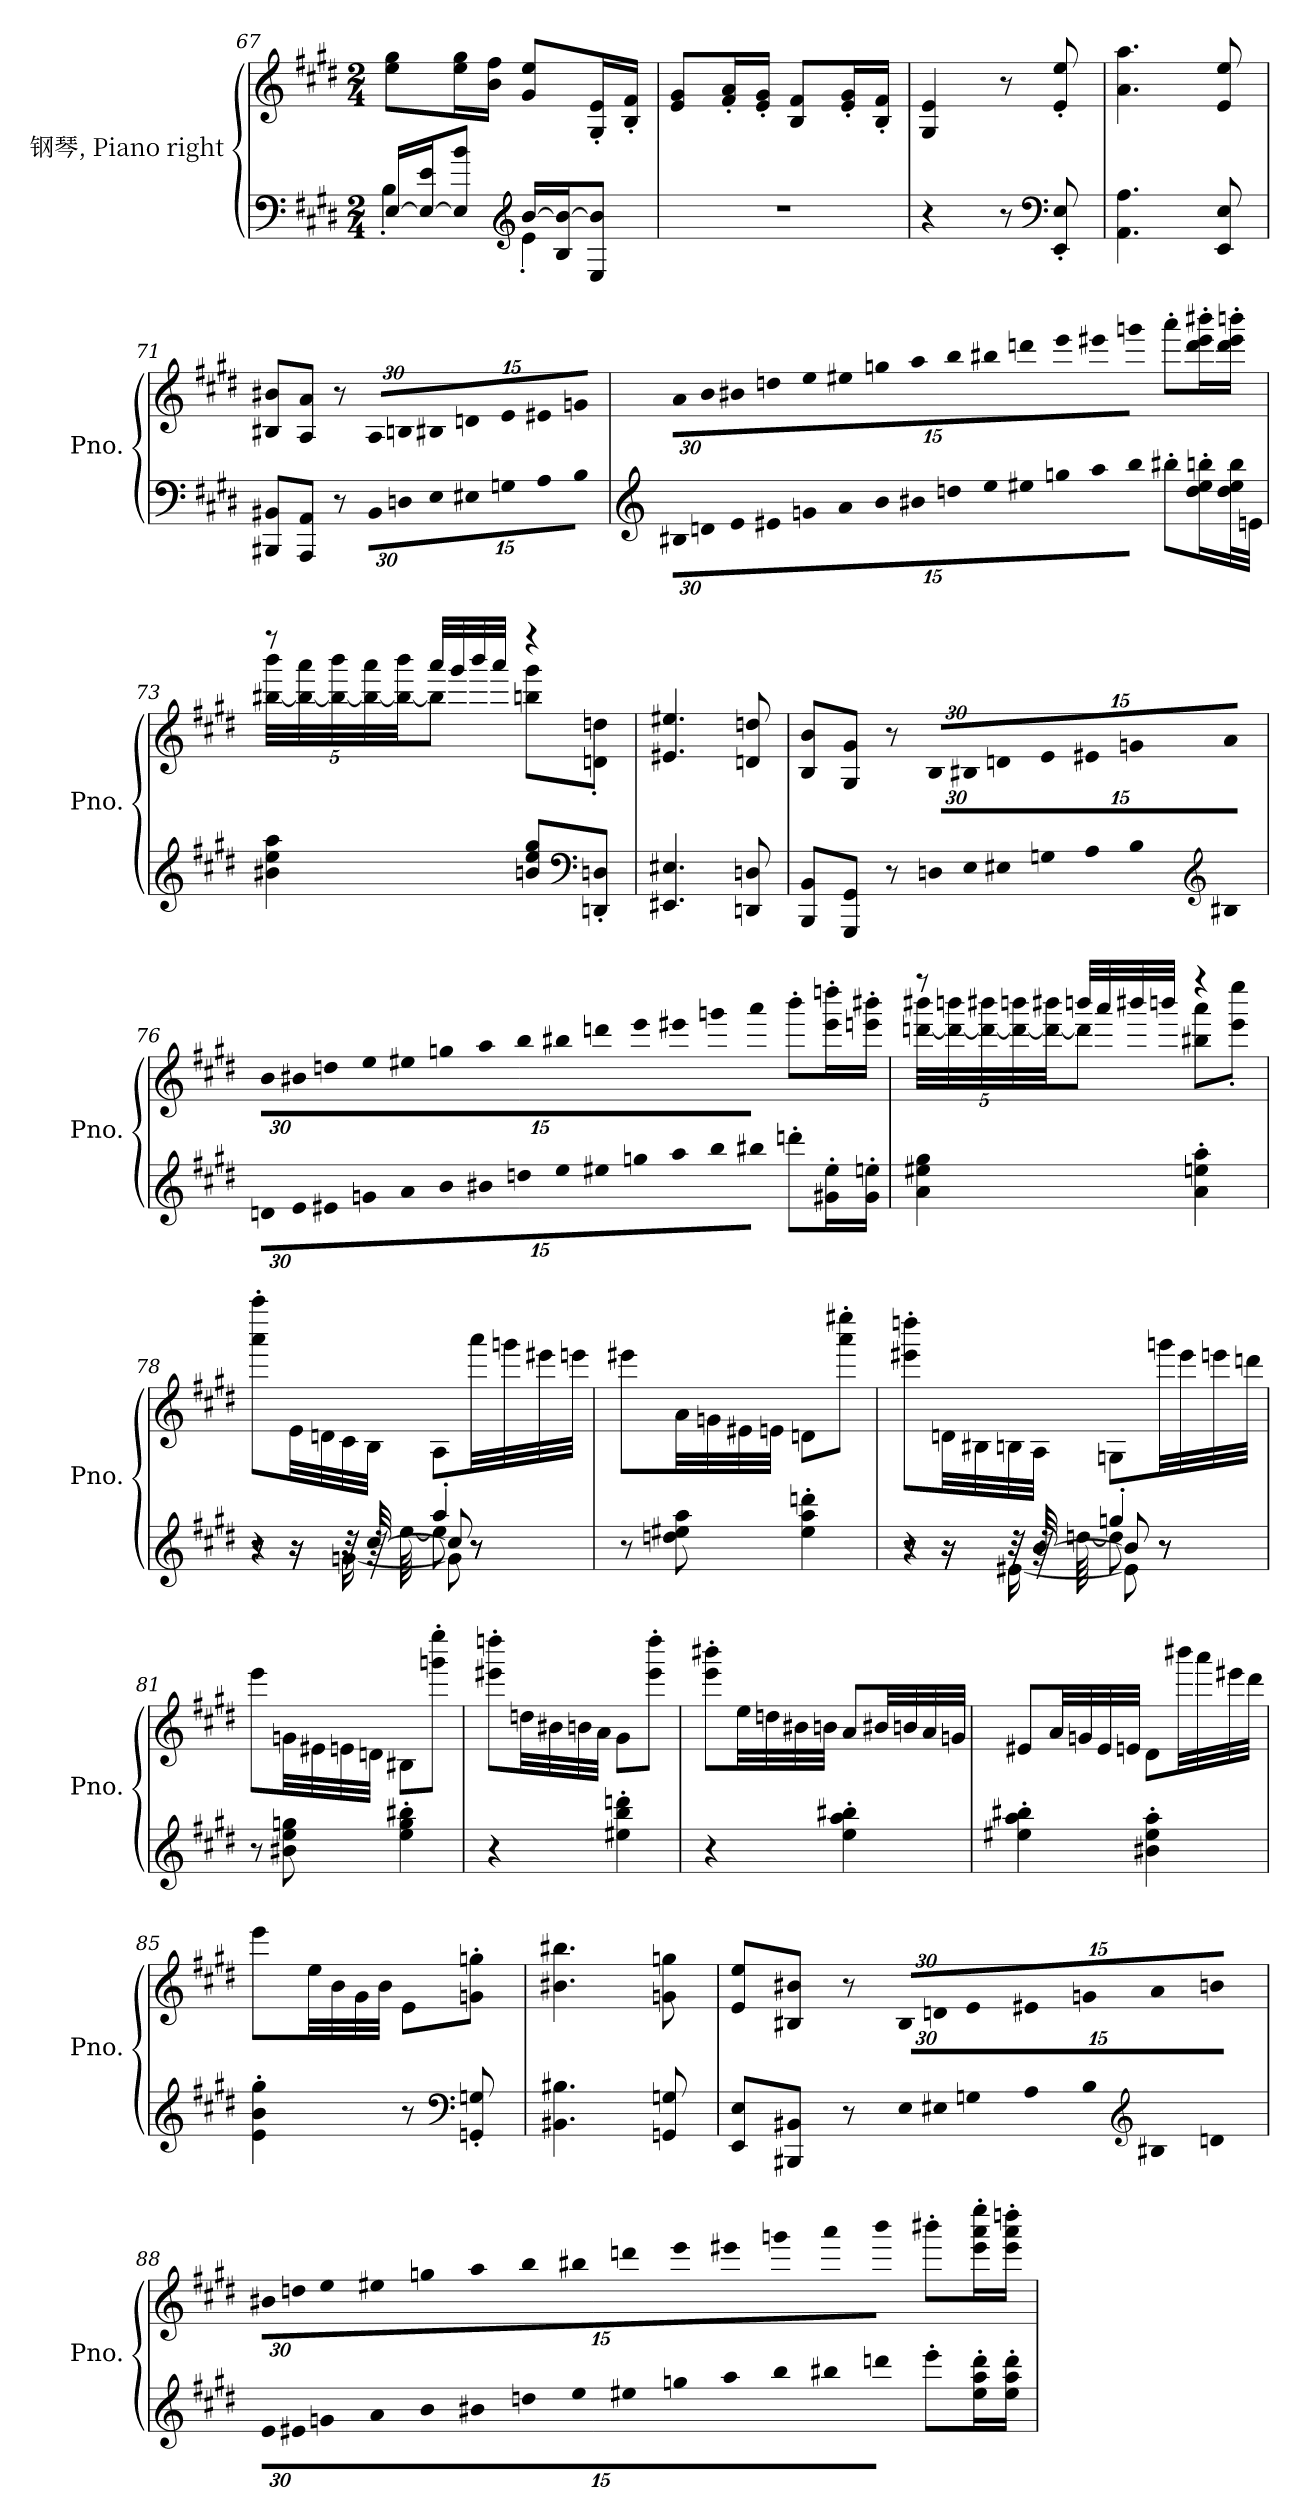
**kern	**kern
*part1	*part1
*staff2	*staff1
*I"钢琴, Piano right	*
*I'Pno.	*
*clefF4	*clefG2
*k[f#c#g#d#]	*k[f#c#g#d#]
*M2/4	*M2/4
*MM83	*MM83
=67	=67
*^	*
[16E/LL	4B'\	8ee\ 8gg#\L
16E/_ 16e/J	.	.
*	*	*MM88
8E/] 8b/J	.	16ee\ 16gg#\L
.	.	16b\ 16ff#\JJ
*clefG2	*	*
*	*	*MM85
[16b/LL	4e'\	8g#/ 8ee/L
16B/ 16b/_J	.	.
*	*	*MM80
8E/ 8b/]J	.	16G#/' 16e/'L
.	.	16B/' 16f#/'JJ
*v	*v	*
=68	=68
*	*MM76
2r	8e/ 8g#/L
*	*MM68
.	16f#/' 16a/'L
.	16e/' 16g#/'JJ
*	*MM64
.	8B/ 8f#/L
*	*MM53
.	16e/' 16g#/'L
*	*MM42
.	16B/' 16f#/'JJ
!!LO:LB:g=z
=69	=69
*	*MM64
4r	4G#/ 4e/
8r	8r
*clefF4	*
8EE/' 8E/'	8e/' 8ee/'
=70	=70
*	*MM78
4.AA\ 4.A\	4.a\ 4.aa\
*	*MM76
8EE/ 8E/	8e/ 8ee/
=71	=71
*	*MM75
8BBB#X/ 8BB#X/L	8B#X/ 8b#X/L
*	*MM64
8AAA/ 8AA/J	8A/ 8a/J
8r	8r
*Xbrackettup	*
!LO:N:vis=256%9	!
*	*Xbrackettup
*	*MM80
!	!LO:N:vis=256%9
960%17BB#\LLLL	960%17A/LLLL
!LO:N:vis=256%9	!LO:N:vis=256%9
960%17Dn\	960%17Bn/
1920ryy	1920ryy
!LO:N:vis=256%9	!LO:N:vis=256%9
960%17E\	960%17B#X/
!LO:N:vis=256%9	!LO:N:vis=256%9
960%17E#X\	960%17dn/
!LO:N:vis=256%9	!LO:N:vis=256%9
960%17Gn\	960%17e/
!LO:N:vis=256%9	!LO:N:vis=256%9
960%17A\	960%17e#X/
1920ryy	1920ryy
!LO:N:vis=256%9	!LO:N:vis=256%9
960%17B\JJJJ	960%17gn/JJJJ
!!LO:LB:g=z
=72	=72
*clefG2	*
!LO:N:vis=256%9	!LO:N:vis=256%9
960%17B#X\LLLL	960%17a\LLLL
!LO:N:vis=256%9	!LO:N:vis=256%9
960%17dn\	960%17b\
1920ryy	1920ryy
!LO:N:vis=256%9	!LO:N:vis=256%9
960%17e\	960%17b#X\
!LO:N:vis=256%9	!LO:N:vis=256%9
960%17e#X\	960%17ddn\
!LO:N:vis=256%9	!LO:N:vis=256%9
960%17gn\	960%17ee\
!LO:N:vis=256%9	!LO:N:vis=256%9
960%17a\	960%17ee#X\
1920ryy	1920ryy
!LO:N:vis=256%9	!LO:N:vis=256%9
960%17b\	960%17ggn\
!LO:N:vis=256%9	!LO:N:vis=256%9
960%17b#X\	960%17aa\
!LO:N:vis=256%9	!LO:N:vis=256%9
960%17ddn\	960%17bb\
1920ryy	1920ryy
!LO:N:vis=256%9	!LO:N:vis=256%9
960%17ee\	960%17bb#X\
!LO:N:vis=256%9	!LO:N:vis=256%9
960%17ee#X\	960%17dddn\
!LO:N:vis=256%9	!LO:N:vis=256%9
960%17ggn\	960%17eee\
!LO:N:vis=256%9	!LO:N:vis=256%9
960%17aa\	960%17eee#X\
1920ryy	1920ryy
!LO:N:vis=256%9	!LO:N:vis=256%9
960%17bb\JJJJ	960%17gggn\JJJJ
*	*MM79
8bb#X'\L	8aaa'\L
*	*MM76
16dd\' 16ee#\' 16bbn\'L	16ddd\' 16eee#\' 16bbb#X\'L
32dd\ 32ee#\ 32bb\L	16ddd\' 16eee#\' 16bbbn\'JJ
32en\JJJ	.
!!LO:PB:g=z
=73	=73
*	*MM81
*	*^
4b#X\ 4ee\ 4aa\	8r	[40bb#X\ 40bbb\LLL
.	.	40bb#\_ 40aaa\
.	.	40bb#\_ 40bbb\
.	.	40bb#\_ 40aaa\
.	.	40bb#\_ 40bbb\JJ
.	32aaa/LLL	8bb#\J]
.	32ggg#/	.
.	32bbb/	.
.	32aaa/JJJ	.
8bn/ 8ee/ 8gg#/L	4r	8bbn\ 8ggg#\L
*clefF4	*	*
*	*MM64	*
8DDn/' 8Dn/'J	.	8dn\' 8ddn\'J
*	*v	*v
=74	=74
*	*MM78
4.EE#X/ 4.E#X/	4.e#X/ 4.ee#X/
*	*MM80
8DDn/ 8Dn/	8dn/ 8ddn/
=75	=75
*	*MM78
8BBB/ 8BB/L	8B/ 8b/L
*	*MM64
8GGG#/ 8GG#/J	8G#/ 8g#/J
8r	8r
*	*MM80
!LO:N:vis=256%9	!LO:N:vis=256%9
960%17Dn/LLLL	960%17B/LLLL
!LO:N:vis=256%9	!LO:N:vis=256%9
960%17E/	960%17B#X/
1920ryy	1920ryy
!LO:N:vis=256%9	!LO:N:vis=256%9
960%17E#X/	960%17dn/
!LO:N:vis=256%9	!LO:N:vis=256%9
960%17Gn/	960%17e/
!LO:N:vis=256%9	!LO:N:vis=256%9
960%17A/	960%17e#X/
!LO:N:vis=256%9	!LO:N:vis=256%9
960%17B/	960%17gn/
1920ryy	1920ryy
*clefG2	*
!LO:N:vis=256%9	!LO:N:vis=256%9
960%17B#X/JJJJ	960%17a/JJJJ
!!LO:LB:g=z
=76	=76
!LO:N:vis=256%9	!LO:N:vis=256%9
960%17dn\LLLL	960%17b\LLLL
!LO:N:vis=256%9	!LO:N:vis=256%9
960%17e\	960%17b#X\
1920ryy	1920ryy
!LO:N:vis=256%9	!LO:N:vis=256%9
960%17e#X\	960%17ddn\
!LO:N:vis=256%9	!LO:N:vis=256%9
960%17gn\	960%17ee\
!LO:N:vis=256%9	!LO:N:vis=256%9
960%17a\	960%17ee#X\
!LO:N:vis=256%9	!LO:N:vis=256%9
960%17b\	960%17ggn\
1920ryy	1920ryy
!LO:N:vis=256%9	!LO:N:vis=256%9
960%17b#X\	960%17aa\
!LO:N:vis=256%9	!LO:N:vis=256%9
960%17ddn\	960%17bb\
!LO:N:vis=256%9	!LO:N:vis=256%9
960%17ee\	960%17bb#X\
1920ryy	1920ryy
!LO:N:vis=256%9	!LO:N:vis=256%9
960%17ee#X\	960%17dddn\
!LO:N:vis=256%9	!LO:N:vis=256%9
960%17ggn\	960%17eee\
!LO:N:vis=256%9	!LO:N:vis=256%9
960%17aa\	960%17eee#X\
!LO:N:vis=256%9	!LO:N:vis=256%9
960%17bb\	960%17gggn\
1920ryy	1920ryy
!LO:N:vis=256%9	!LO:N:vis=256%9
960%17bb#X\JJJJ	960%17aaa\JJJJ
*	*MM82
8dddn'\L	8bbb'\L
*	*MM79
16g#X\' 16ee#\'L	16eee#\' 16ddddn\'L
16g#\' 16een\'JJ	16eeen\' 16bbb#X\'JJ
!!LO:LB:g=z
=77	=77
*	*MM81
*	*^
4a\ 4ee#X\ 4gg#\	8r	[40dddn\ 40bbb#X\LLL
.	.	40ddd\_ 40bbbn\
.	.	40ddd\_ 40bbb#X\
.	.	40ddd\_ 40bbbn\
.	.	40ddd\_ 40bbb#X\JJ
.	32bbbn/LLL	8ddd\J]
.	32aaa/	.
.	32bbb#X/	.
.	32bbbn/JJJ	.
4a\' 4een\' 4aa\'	4r	8bb#X\ 8aaa\L
.	.	8eee\' 8eeee\'J
*	*v	*v
=78	=78
*	*MM85
*^	*
*	*^	*
*	*	*^	*
4r	8r	8r	8r	8aaa\' 8aaaa\'L
*	*	*	*	*MM90
.	16r	16r	16r	32e\LL
.	.	.	.	32dn\
.	32r	32r	[16gn\	32c#\
.	64r	[32cc#/	.	32B\JJJ
.	[64ee\	.	.	.
*	*	*	*	*MM83
4aa'/	8ee\]	8cc#/]	8g\]	8A\L
*	*	*	*	*MM90
.	8r	8r	8r	32aaa\LL
.	.	.	.	32gggn\
.	.	.	.	32eee#X\
.	.	.	.	32eeen\JJJ
*v	*v	*v	*v	*
!!LO:LB:g=z
=79	=79
*	*MM87
8r	8eee#X\L
*	*MM90
8ddn\ 8ee#X\ 8aa\	32a\LL
.	32gn\
.	32e#X\
.	32en\JJJ
*	*MM84
4ee#\' 4aa\' 4dddn\'	8dn\L
*	*MM82
.	8aaa\' 8eeee#X\'J
=80	=80
*	*MM83
*^	*
*	*^	*
*	*	*^	*
4r	8r	8r	8r	8eee#X\' 8ddddn\'L
*	*	*	*	*MM88
.	16r	16r	16r	32dn\LL
.	.	.	.	32B#X\
.	32r	32r	[16e#X\	32Bn\
.	64r	[32b/	.	32A\JJJ
.	[64ddn\	.	.	.
*	*	*	*	*MM80
4ggn'/	8dd\]	8b/]	8e#\]	8Gn\L
*	*	*	*	*MM94
.	8r	8r	8r	32gggn\LL
.	.	.	.	32eee#\
.	.	.	.	32eeen\
.	.	.	.	32dddn\JJJ
*v	*v	*v	*v	*
!!LO:LB:g=z
=81	=81
*	*MM87
8r	8eee\L
*	*MM90
8b#X\ 8ee\ 8ggn\	32gn\LL
.	32e#X\
.	32en\
.	32dn\JJJ
*	*MM84
4ee\' 4gg\' 4bb#X\'	8B#X\L
*	*MM82
.	8gggn\' 8eeee\'J
=82	=82
*	*MM83
4r	8eee#X\' 8ddddn\'L
*	*MM88
.	32ddn\LL
.	32b#X\
.	32bn\
.	32a\JJJ
*	*MM82
4ee#X\' 4bb\' 4dddn\'	8g#\L
.	8eee#\' 8dddd\'J
=83	=83
*	*MM83
4r	8eee\' 8bbb#X\'L
*	*MM90
.	32ee\LL
.	32ddn\
.	32b#X\
.	32bn\JJJ
*	*MM85
4ee\' 4aa\' 4bb#X\'	8a/L
*	*MM90
.	32b#X/LL
.	32bn/
.	32a/
.	32gn/JJJ
!!LO:LB:g=z
=84	=84
*	*MM85
4ee#X\' 4aa\' 4bb#X\'	8e#X/L
*	*MM89
.	32a/LL
.	32gn/
*	*MM86
.	32e#/
*	*MM84
.	32en/JJJ
*	*MM82
4b#X\' 4ee#\' 4aa\'	8d#\L
*	*MM89
.	32bbb#X\LL
.	32aaa\
.	32eee#X\
.	32ddd#\JJJ
=85	=85
*	*MM85
4e\' 4b\' 4gg#\'	8eee\L
*	*MM89
.	32ee\LL
.	32b\
.	32g#\
.	32b\JJJ
*	*MM73
8r	8e\L
*clefF4	*
*	*MM59
8GGn/' 8Gn/'	8gn\' 8ggn\'J
=86	=86
*	*MM78
4.BB#X\ 4.B#X\	4.b#X\ 4.bb#X\
*	*MM80
8GGn/ 8Gn/	8gn\ 8ggn\
!!LO:PB:g=z
=87	=87
*	*MM85
8EE/ 8E/L	8e/ 8ee/L
*	*MM64
8BBB#X/ 8BB#X/J	8B#X/ 8b#X/J
8r	8r
*	*MM80
!LO:N:vis=256%9	!LO:N:vis=256%9
960%17E/LLLL	960%17B#/LLLL
!LO:N:vis=256%9	!LO:N:vis=256%9
960%17E#X/	960%17dn/
1920ryy	1920ryy
!LO:N:vis=256%9	!LO:N:vis=256%9
960%17Gn/	960%17e/
!LO:N:vis=256%9	!LO:N:vis=256%9
960%17A/	960%17e#X/
!LO:N:vis=256%9	!LO:N:vis=256%9
960%17B/	960%17gn/
*clefG2	*
!LO:N:vis=256%9	!LO:N:vis=256%9
960%17B#X/	960%17a/
1920ryy	1920ryy
!LO:N:vis=256%9	!LO:N:vis=256%9
960%17dn/JJJJ	960%17bn/JJJJ
!!LO:LB:g=z
=88	=88
!LO:N:vis=256%9	!LO:N:vis=256%9
960%17e\LLLL	960%17b#X\LLLL
!LO:N:vis=256%9	!LO:N:vis=256%9
960%17e#X\	960%17ddn\
1920ryy	1920ryy
!LO:N:vis=256%9	!LO:N:vis=256%9
960%17gn\	960%17ee\
!LO:N:vis=256%9	!LO:N:vis=256%9
960%17a\	960%17ee#X\
!LO:N:vis=256%9	!LO:N:vis=256%9
960%17b\	960%17ggn\
!LO:N:vis=256%9	!LO:N:vis=256%9
960%17b#X\	960%17aa\
1920ryy	1920ryy
!LO:N:vis=256%9	!LO:N:vis=256%9
960%17ddn\	960%17bb\
!LO:N:vis=256%9	!LO:N:vis=256%9
960%17ee\	960%17bb#X\
!LO:N:vis=256%9	!LO:N:vis=256%9
960%17ee#X\	960%17dddn\
1920ryy	1920ryy
!LO:N:vis=256%9	!LO:N:vis=256%9
960%17ggn\	960%17eee\
!LO:N:vis=256%9	!LO:N:vis=256%9
960%17aa\	960%17eee#X\
!LO:N:vis=256%9	!LO:N:vis=256%9
960%17bb\	960%17gggn\
!LO:N:vis=256%9	!LO:N:vis=256%9
960%17bb#X\	960%17aaa\
1920ryy	1920ryy
!LO:N:vis=256%9	!LO:N:vis=256%9
960%17dddn\JJJJ	960%17bbb\JJJJ
8eee'\L	8bbb#X'\L
*	*MM82
16ee#\' 16aa\' 16ddd\'L	16eee#\' 16aaa\' 16eeee\'L
16ee#\' 16aa\' 16ddd\'JJ	16eee#\' 16aaa\' 16ddddn\'JJ
=	=
*-	*-
